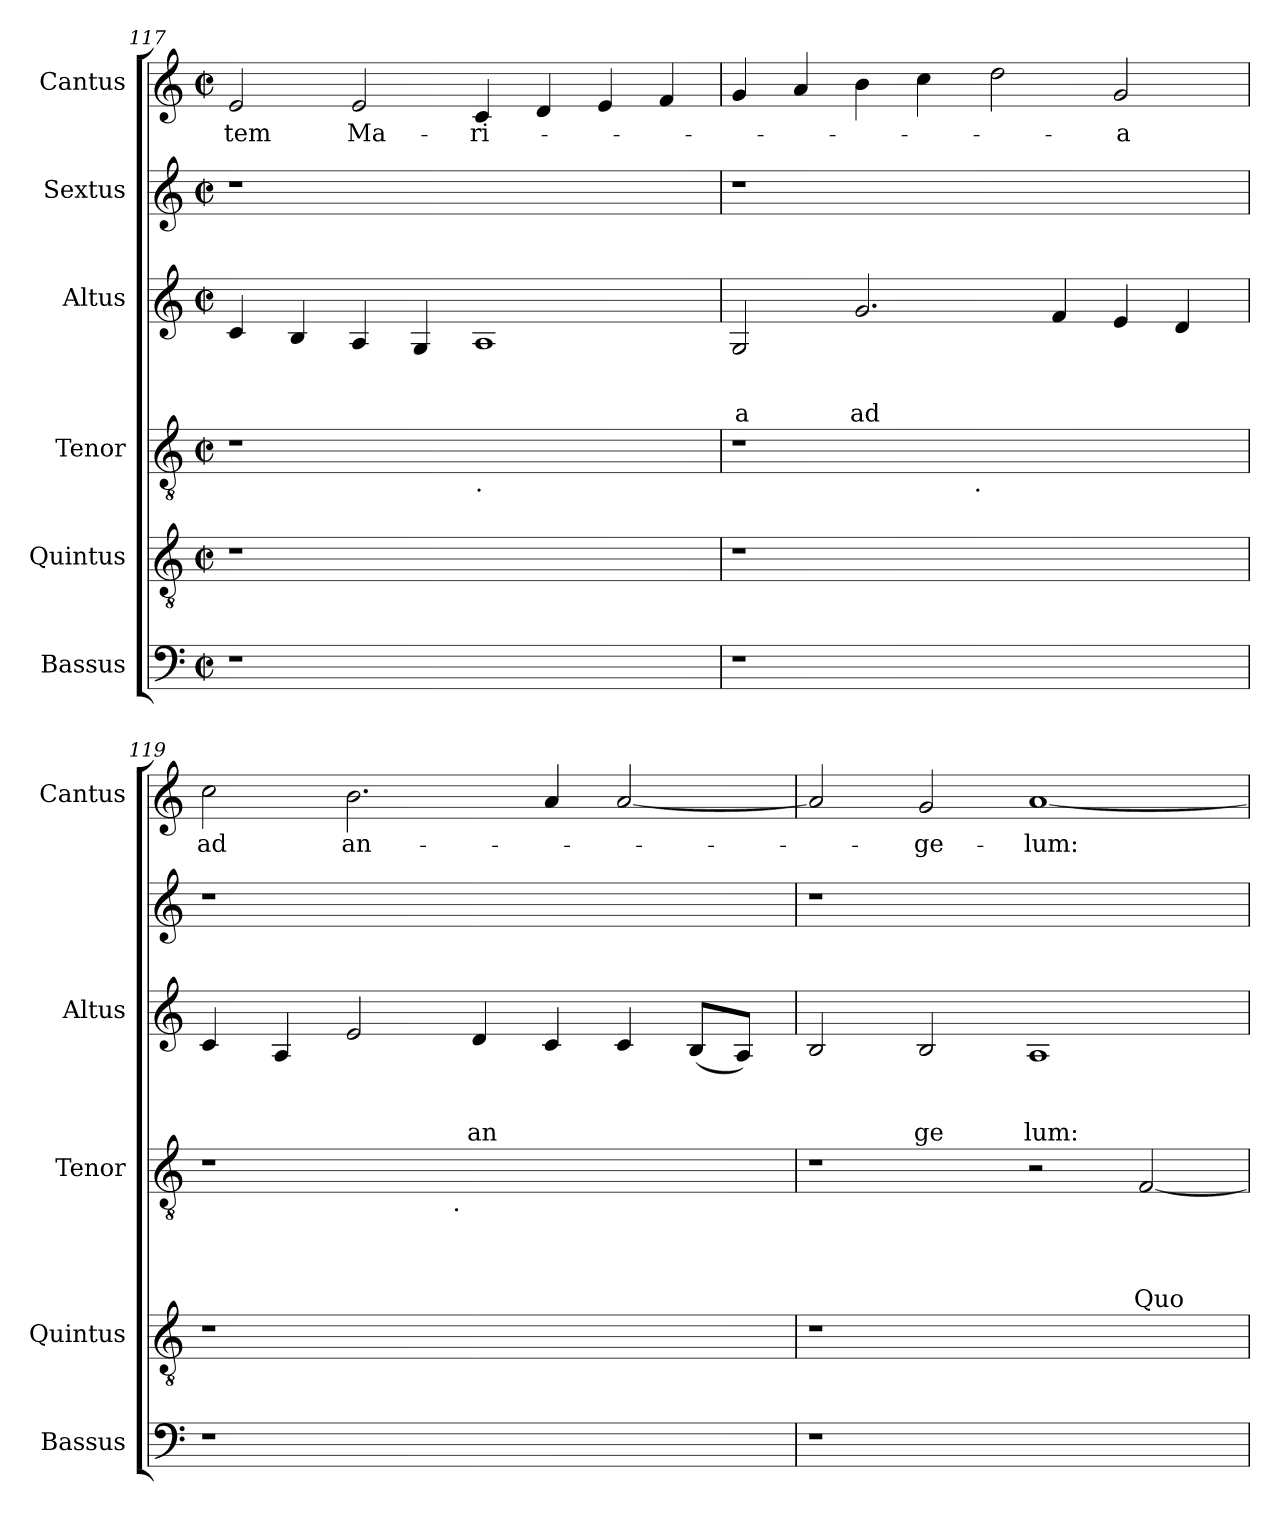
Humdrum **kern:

**kern	**kern	**kern	**text	**text	**text	**text	**kern	**text	**text	**text	**kern	**kern	**text
*part6	*part5	*part4	*part4	*part4	*part4	*part4	*part3	*part3	*part3	*part3	*part2	*part1	*part1
*staff6	*staff5	*staff4	*staff4	*staff4	*staff4	*staff4	*staff3	*staff3	*staff3	*staff3	*staff2	*staff1	*staff1
*I"Bassus	*I"Quintus	*I"Tenor	*	*	*	*	*I"Altus	*	*	*	*I"Sextus	*I"Cantus	*
*I'Bassus	*I'Quintus	*I'Tenor	*	*	*	*	*I'Altus	*	*	*	*	*I'Cantus	*
*clefF4	*clefGv2	*clefGv2	*	*	*	*	*clefG2	*	*	*	*clefG2	*clefG2	*
*k[]	*k[]	*k[]	*	*	*	*	*k[]	*	*	*	*k[]	*k[]	*
*C:	*C:	*C:	*	*	*	*	*C:	*	*	*	*C:	*C:	*
*M2/2	*M2/2	*M2/2	*	*	*	*	*M2/2	*	*	*	*M2/2	*M2/2	*
*met(c|)	*met(c|)	*met(c|)	*	*	*	*	*met(c|)	*	*	*	*met(c|)	*met(c|)	*
=117	=117	=117	=117	=117	=117	=117	=117	=117	=117	=117	=117	=117	=117
!	!	!	!	!	!	!	!	!	!	!	!	!	!LO:LY:b
1r	1r	1r	.	.	.	.	4c/	.	.	.	1r	2e/	-tem
.	.	.	.	.	.	.	4B/	.	.	.	.	.	.
!	!	!	!	!	!	!	!	!	!	!	!	!	!LO:LY:b
.	.	.	.	.	.	.	4A/	.	.	.	.	2e/	Ma-
.	.	.	.	.	.	.	4G/	.	.	.	.	.	.
!	!	!LO:TX:b:t=.	!	!	!	!	!	!	!	!	!	!	!
!	!	!	!	!	!	!	!	!	!	!	!	!	!LO:LY:b
1ryy	1ryy	1ryy	.	.	.	.	1A	.	.	.	1ryy	4c/	-ri-
.	.	.	.	.	.	.	.	.	.	.	.	4d/	.
.	.	.	.	.	.	.	.	.	.	.	.	4e/	.
.	.	.	.	.	.	.	.	.	.	.	.	4f/	.
=118	=118	=118	=118	=118	=118	=118	=118	=118	=118	=118	=118	=118	=118
!	!	!	!	!	!	!	!	!	!	!LO:LY:b	!	!	!
*	*	*^	*	*	*	*	*	*	*	*	*	*	*
1r	1r	1r	2ryy	.	.	.	.	2G/	.	.	a	1r	4g/	.
.	.	.	.	.	.	.	.	.	.	.	.	.	4a/	.
!	!	!	!	!	!	!	!	!	!	!	!LO:LY:b	!	!	!
.	.	.	4...ryy	.	.	.	.	2.g/	.	.	ad	.	4b\	.
.	.	.	.	.	.	.	.	.	.	.	.	.	4cc\	.
!	!	!	!LO:TX:b:t=.	!	!	!	!	!	!	!	!	!	!	!
.	.	.	1ryy	.	.	.	.	.	.	.	.	.	.	.
1ryy	1ryy	1ryy	.	.	.	.	.	.	.	.	.	1ryy	2dd\	.
.	.	.	.	.	.	.	.	4f/	.	.	.	.	.	.
!	!	!	!	!	!	!	!	!	!	!	!	!	!	!LO:LY:b
.	.	.	.	.	.	.	.	4e/	.	.	.	.	2g/	-a
.	.	.	.	.	.	.	.	4d/	.	.	.	.	.	.
.	.	.	32ryy	.	.	.	.	.	.	.	.	.	.	.
!!LO:LB:g=z
=119	=119	=119	=119	=119	=119	=119	=119	=119	=119	=119	=119	=119	=119	=119
!	!	!	!	!	!	!	!	!	!	!	!	!	!	!LO:LY:b
1r	1r	1r	2ryy	.	.	.	.	4c/	.	.	.	1r	2cc\	ad
.	.	.	.	.	.	.	.	4A/	.	.	.	.	.	.
!	!	!	!	!	!	!	!	!	!	!	!	!	!	!LO:LY:b
.	.	.	4...ryy	.	.	.	.	2e/	.	.	.	.	2.b\	an-
!	!	!	!LO:TX:b:t=.	!	!	!	!	!	!	!	!	!	!	!
.	.	.	1ryy	.	.	.	.	.	.	.	.	.	.	.
!	!	!	!	!	!	!	!	!	!	!	!LO:LY:b	!	!	!
1ryy	1ryy	1ryy	.	.	.	.	.	4d/	.	.	an	1ryy	.	.
.	.	.	.	.	.	.	.	4c/	.	.	.	.	4a/	.
.	.	.	.	.	.	.	.	4c/	.	.	.	.	[<2a/	.
.	.	.	.	.	.	.	.	(>8B/L	.	.	.	.	.	.
.	.	.	.	.	.	.	.	8A/J)	.	.	.	.	.	.
.	.	.	32ryy	.	.	.	.	.	.	.	.	.	.	.
*	*	*v	*v	*	*	*	*	*	*	*	*	*	*	*
=120	=120	=120	=120	=120	=120	=120	=120	=120	=120	=120	=120	=120	=120
1r	1r	1r	.	.	.	.	2B/	.	.	.	1r	2a/]	.
!	!	!	!	!	!	!	!	!	!	!LO:LY:b	!	!	!LO:LY:b
.	.	.	.	.	.	.	2B/	.	.	ge	.	2g/	-ge-
!	!	!	!	!	!	!	!	!	!	!LO:LY:b	!	!	!LO:LY:b
1ryy	1ryy	2r	.	.	.	.	1A	.	.	lum:	1ryy	[<1a	-lum:
!	!	!	!	!	!	!LO:LY:b	!	!	!	!	!	!	!
.	.	[<2F/	.	.	.	Quo	.	.	.	.	.	.	.
=	=	=	=	=	=	=	=	=	=	=	=	=	=
*-	*-	*-	*-	*-	*-	*-	*-	*-	*-	*-	*-	*-	*-
